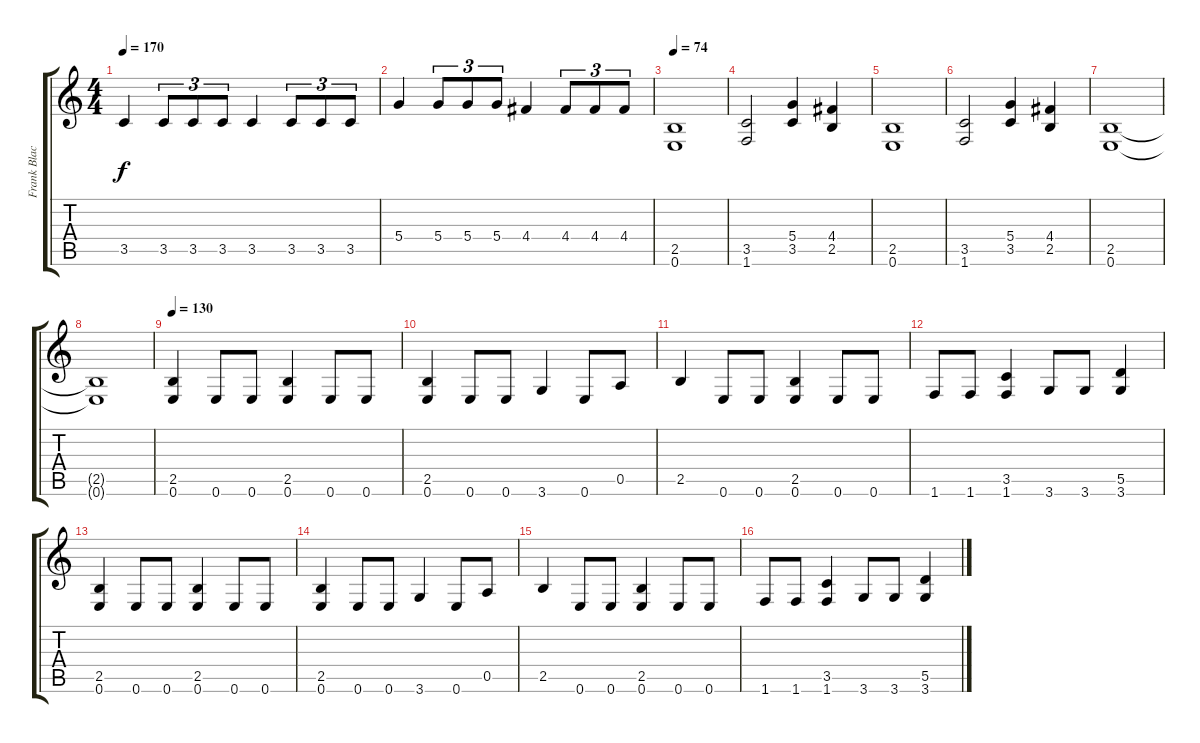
\track ("Frank Blackfire" "Frank Blac") {instrument distortionguitar}
\staff {score tabs}
\tuning (E4 B3 G3 D3 A2 E2) {hide}
\ts (4 4)
\tempo 170
\clef g2
\ks c
3.5.4{dy f} 3.5.8{tu (3 2)} 3.5.8{tu (3 2)} 3.5.8{tu (3 2)} 3.5.4 3.5.8{tu (3 2)} 3.5.8{tu (3 2)} 3.5.8{tu (3 2)} |
5.4.4 5.4.8{tu (3 2)} 5.4.8{tu (3 2)} 5.4.8{tu (3 2)} 4.4.4 4.4.8{tu (3 2)} 4.4.8{tu (3 2)} 4.4.8{tu (3 2)} |
\tempo 74
(2.5 0.6).1 |
(3.5 1.6).2 (5.4 3.5).4 (4.4 2.5).4 |
(2.5 0.6).1 |
(3.5 1.6).2 (5.4 3.5).4 (4.4 2.5).4 |
(2.5 0.6).1 |
(2.5{t} 0.6{t}).1 |
\tempo 130
(2.5 0.6).4 0.6.8 0.6.8 (2.5 0.6).4 0.6.8 0.6.8 |
(2.5 0.6).4 0.6.8 0.6.8 3.6.4 0.6.8 0.5.8 |
2.5.4 0.6.8 0.6.8 (2.5 0.6).4 0.6.8 0.6.8 |
1.6.8 1.6.8 (3.5 1.6).4 3.6.8 3.6.8 (5.5 3.6).4 |
(2.5 0.6).4 0.6.8 0.6.8 (2.5 0.6).4 0.6.8 0.6.8 |
(2.5 0.6).4 0.6.8 0.6.8 3.6.4 0.6.8 0.5.8 |
2.5.4 0.6.8 0.6.8 (2.5 0.6).4 0.6.8 0.6.8 |
1.6.8 1.6.8 (3.5 1.6).4 3.6.8 3.6.8 (5.5 3.6).4
